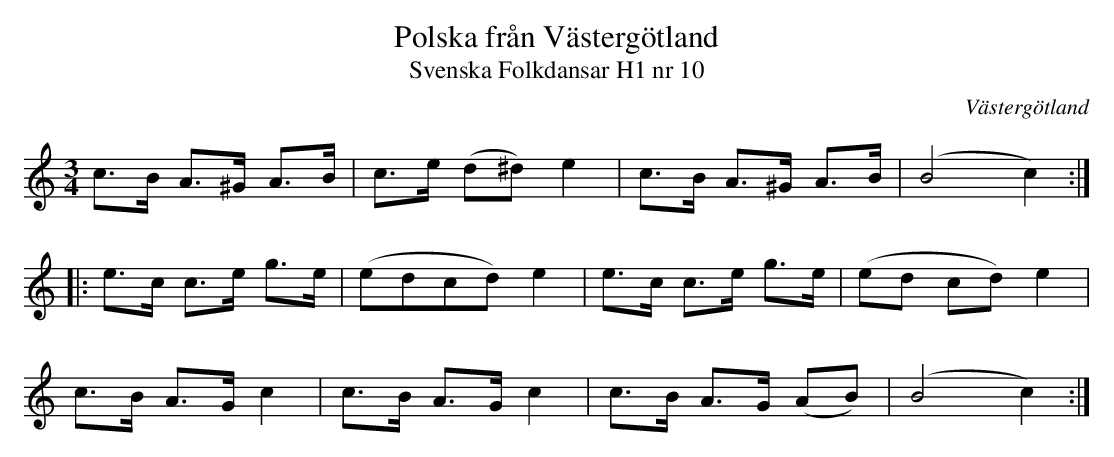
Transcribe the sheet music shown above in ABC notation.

X:1
T:Polska från Västergötland
T:Svenska Folkdansar H1 nr 10
O:Västergötland
M:3/4
L:1/8
K:Am
c>B A>^G A>B | c>e (d^d) e2 | c>B A>^G A>B | (B4 c2) ::
K:C
e>c c>e g>e | (edcd) e2 | e>c c>e g>e | (ed cd) e2 |
c>B A>G c2 | c>B A>G c2 | c>B A>G (AB) | (B4 c2) :|
